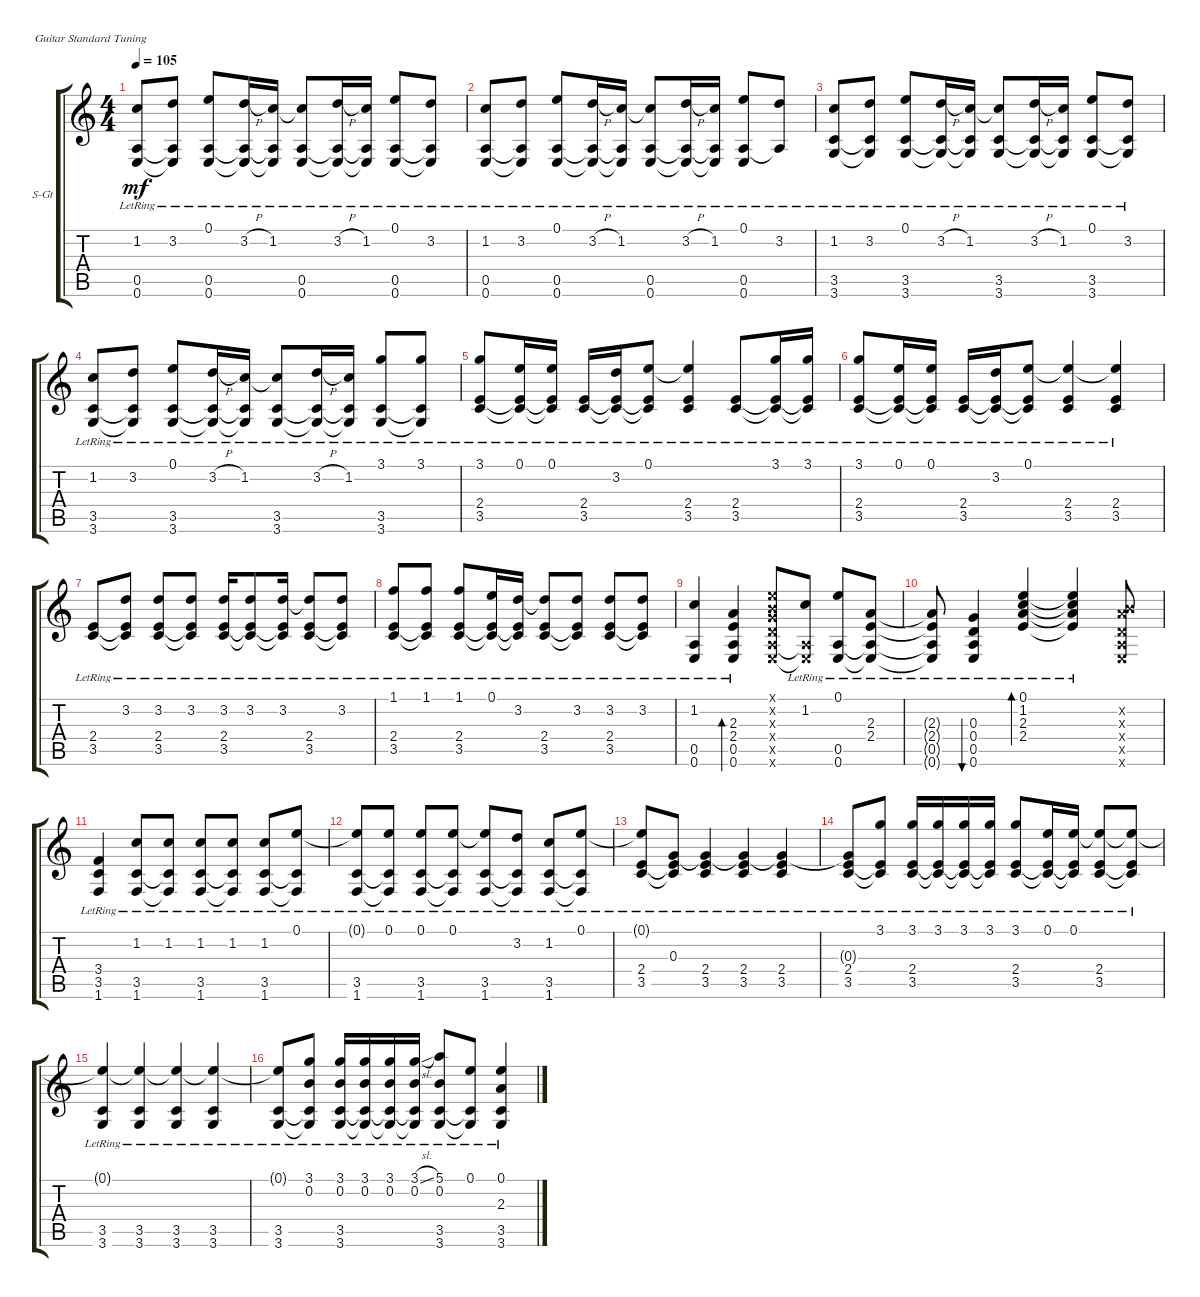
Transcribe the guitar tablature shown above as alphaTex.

\defaultSystemsLayout 4
\bracketExtendMode groupsimilarinstruments
\firstSystemTrackNameOrientation horizontal
\otherSystemsTrackNameOrientation horizontal
\track ("Steel Guitar" "S-Gt") {instrument acousticguitarsteel}
\staff {score tabs}
\tuning (E4 B3 G3 D3 A2 E2)
\ts (4 4)
\tempo 105
\clef g2
\ks c
(1.2{lr} 0.5{lr} 0.6{lr}).8{dy mf} (3.2{lr} 0.5{lr t} 0.6{lr t}).8 (0.1{lr} 0.5{lr} 0.6{lr}).8 (3.2{h lr} 0.5{lr t} 0.6{lr t}).16 (1.2{lr} 0.5{lr t} 0.6{lr t}).16 (1.2{lr t} 0.5{lr} 0.6{lr}).8 (3.2{h lr} 0.5{lr t} 0.6{lr t}).16 (1.2{lr} 0.5{lr t} 0.6{lr t}).16 (0.1{lr} 0.5{lr} 0.6{lr}).8 (3.2{lr} 0.5{lr t} 0.6{lr t}).8 |
(1.2{lr} 0.5{lr} 0.6{lr}).8 (3.2{lr} 0.5{lr t} 0.6{lr t}).8 (0.1{lr} 0.5{lr} 0.6{lr}).8 (3.2{h lr} 0.5{lr t} 0.6{lr t}).16 (1.2{lr} 0.5{lr t} 0.6{lr t}).16 (1.2{lr t} 0.5{lr} 0.6{lr}).8 (3.2{h lr} 0.5{lr t} 0.6{lr t}).16 (1.2{lr} 0.5{lr t} 0.6{lr t}).16 (0.1{lr} 0.5{lr} 0.6{lr}).8 (3.2{lr} 0.5{lr t}).8 |
(1.2{lr} 3.6{lr} 3.5{lr}).8 (3.2{lr} 3.6{lr t} 3.5{lr t}).8 (0.1{lr} 3.6{lr} 3.5{lr}).8 (3.2{h lr} 3.6{lr t} 3.5{lr t}).16 (1.2{lr} 3.6{lr t} 3.5{lr t}).16 (1.2{lr t} 3.6{lr} 3.5{lr}).8 (3.2{h lr} 3.6{lr t} 3.5{lr t}).16 (1.2{lr} 3.6{lr t} 3.5{lr t}).16 (0.1{lr} 3.6{lr} 3.5{lr}).8 (3.2{lr} 3.6{lr t} 3.5{lr t}).8 |
(1.2{lr} 3.6{lr} 3.5{lr}).8 (3.2{lr} 3.6{lr t} 3.5{lr t}).8 (0.1{lr} 3.6{lr} 3.5{lr}).8 (3.2{h lr} 3.6{lr t} 3.5{lr t}).16 (1.2{lr} 3.6{lr t} 3.5{lr t}).16 (1.2{lr t} 3.6{lr} 3.5{lr}).8 (3.2{h lr} 3.6{lr t} 3.5{lr t}).16 (1.2{lr} 3.6{lr t} 3.5{lr t}).16 (3.1{lr} 3.6{lr} 3.5{lr}).8 (3.6{lr t} 3.1{lr} 3.5{lr t}).8 |
(3.1{lr} 3.5{lr} 2.4{lr}).8 (0.1{lr} 3.5{lr t} 2.4{lr t}).16 (0.1{lr} 3.5{lr t} 2.4{lr t}).16 (3.5{lr} 2.4{lr}).16 (3.2{lr} 3.5{lr t} 2.4{lr t}).16 (0.1{lr} 3.5{lr t} 2.4{lr t}).8 (0.1{lr t} 3.5{lr} 2.4{lr}).4 (3.5{lr} 2.4{lr}).8 (3.1{lr} 3.5{lr t} 2.4{lr t}).16 (3.1{lr} 3.5{lr t} 2.4{lr t}).16 |
(3.1{lr} 3.5{lr} 2.4{lr}).8 (0.1{lr} 3.5{lr t} 2.4{lr t}).16 (0.1{lr} 3.5{lr t} 2.4{lr t}).16 (3.5{lr} 2.4{lr}).16 (3.2{lr} 3.5{lr t} 2.4{lr t}).16 (0.1{lr} 3.5{lr t} 2.4{lr t}).8 (0.1{lr t} 3.5{lr} 2.4{lr}).4 (0.1{lr t} 3.5{lr} 2.4{lr}).4 |
(3.5{lr} 2.4{lr}).8 (3.2{lr} 3.5{lr t} 2.4{lr t}).8 (3.2{lr} 3.5{lr} 2.4{lr}).8 (3.2{lr} 3.5{lr t} 2.4{lr t}).8 (3.2{lr} 3.5{lr} 2.4{lr}).16 (3.2{lr} 3.5{lr t} 2.4{lr t}).8 (3.2{lr} 3.5{lr t} 2.4{lr t}).16 (3.2{lr t} 3.5{lr} 2.4{lr}).8 (3.2{lr} 3.5{lr t} 2.4{lr t}).8 |
(1.1{lr} 3.5{lr} 2.4{lr}).8 (1.1{lr} 3.5{lr t} 2.4{lr t}).8 (1.1{lr} 3.5{lr} 2.4{lr}).8 (0.1{lr} 3.5{lr t} 2.4{lr t}).16 (3.2{lr} 3.5{lr t} 2.4{lr t}).16 (3.2{lr t} 3.5{lr} 2.4{lr}).8 (3.2{lr} 3.5{lr t} 2.4{lr t}).8 (3.2{lr} 3.5{lr} 2.4{lr}).8 (3.2{lr} 3.5{lr t} 2.4{lr t}).8 |
(1.2{lr} 0.5{lr} 0.6{lr}).4 (0.5{lr} 0.6{lr} 2.4{lr} 2.3{lr}).4{bd 450} (0.5{x} 0.6{x} 0.4{x} 0.2{x} 0.1{x} 0.3{x}).8 (1.2{lr} 0.5{x t} 0.6{x t}).8 (0.1{lr} 0.5{lr} 0.6{lr}).8 (2.3{lr} 0.5{lr t} 0.6{lr t} 2.4{lr}).8 |
(2.3{lr t} 2.4{lr t} 0.5{lr t} 0.6{lr t}).8 (0.3{lr} 0.5{lr} 0.6{lr} 0.4{lr}).4{bu 256} (2.3{lr} 1.2{lr} 0.1{lr} 2.4{lr}).4{bd 420} (2.3{lr t} 2.4{lr t} 1.2{lr t} 0.1{lr t}).4 (2.3{x} 0.5{x} 0.6{x} 0.4{x} 0.2{x}).8 |
(3.5{lr} 1.6{lr} 3.4).4 (1.2{lr} 3.5{lr} 1.6{lr}).8 (1.2{lr} 3.5{lr t} 1.6{lr t}).8 (1.2{lr} 3.5{lr} 1.6{lr}).8 (1.2{lr} 3.5{lr t} 1.6{lr t}).8 (1.2{lr} 3.5{lr} 1.6{lr}).8 (0.1{lr} 3.5{lr t} 1.6{lr t}).8 |
(0.1{lr t} 3.5{lr} 1.6{lr}).8 (0.1{lr} 3.5{lr t} 1.6{lr t}).8 (0.1{lr} 3.5{lr} 1.6{lr}).8 (0.1{lr} 3.5{lr t} 1.6{lr t}).8 (0.1{lr t} 3.5{lr} 1.6{lr}).8 (3.2{lr} 3.5{lr t} 1.6{lr t}).8 (1.2{lr} 3.5{lr} 1.6{lr}).8 (0.1{lr} 3.5{lr t} 1.6{lr t}).8 |
(0.1{lr t} 3.5{lr} 2.4{lr}).8 (0.3{lr} 3.5{lr t} 2.4{lr t}).8 (0.3{lr t} 3.5{lr} 2.4{lr}).4 (0.3{lr t} 3.5{lr} 2.4{lr}).4 (0.3{lr t} 3.5{lr} 2.4{lr}).4 |
(0.3{lr t} 3.5{lr} 2.4{lr}).8 (3.1{lr} 3.5{lr t} 2.4{lr t}).8 (3.1{lr} 3.5{lr} 2.4{lr}).16 (3.1{lr} 3.5{lr t} 2.4{lr t}).16 (3.1{lr} 3.5{lr t} 2.4{lr t}).16 (3.1{lr} 3.5{lr t} 2.4{lr t}).16 (3.1{lr} 3.5{lr} 2.4{lr}).8 (0.1{lr} 3.5{lr t} 2.4{lr t}).16 (0.1{lr} 3.5{lr t} 2.4{lr t}).16 (0.1{lr t} 3.5{lr} 2.4{lr}).8 (0.1{lr t} 3.5{lr t} 2.4{lr t}).8 |
(0.1{lr t} 3.6{lr} 3.5{lr}).4 (0.1{lr t} 3.6{lr} 3.5{lr}).4 (0.1{lr t} 3.6{lr} 3.5{lr}).4 (0.1{lr t} 3.6{lr} 3.5{lr}).4 |
(0.1{lr t} 3.6{lr} 3.5{lr}).8 (3.1{lr} 3.6{lr t} 0.2{lr} 3.5{lr t}).8 (3.1{lr} 3.6{lr} 0.2{lr} 3.5{lr}).16 (3.1{lr} 3.6{lr t} 0.2{lr} 3.5{lr t}).16 (3.1{lr} 3.6{lr t} 0.2{lr} 3.5{lr t}).16 (3.1{sl lr} 3.6{lr t} 0.2{lr} 3.5{lr t}).16 (5.1{lr} 3.6{lr} 0.2{lr} 3.5{lr}).8 (0.1{lr} 3.6{lr t} 3.5{lr t}).8 (0.1{lr} 3.6{lr} 2.3{lr} 3.5{lr}).4
